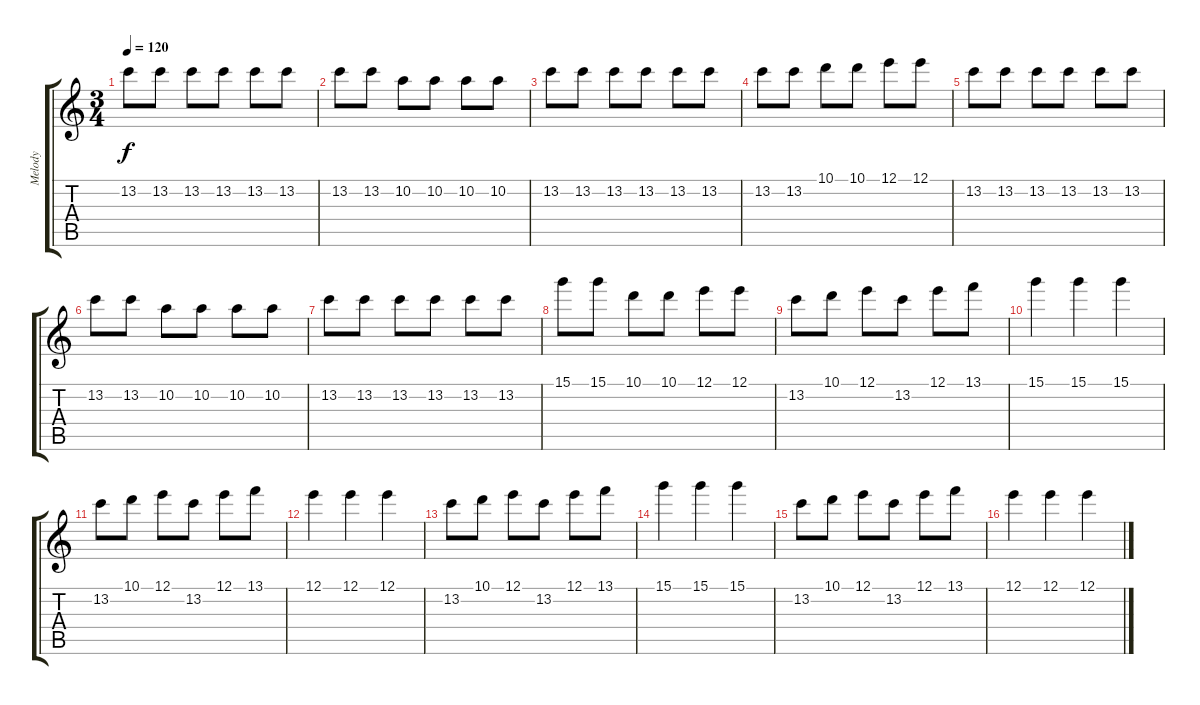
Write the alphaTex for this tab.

\track ("Melody" "Melody") {instrument electricguitarjazz}
\staff {score tabs}
\tuning (E4 B3 G3 D3 A2 E2) {hide}
\ts (3 4)
\tempo 120
\clef g2
\ks c
13.2.8{dy f} 13.2.8 13.2.8 13.2.8 13.2.8 13.2.8 |
13.2.8 13.2.8 10.2.8 10.2.8 10.2.8 10.2.8 |
13.2.8 13.2.8 13.2.8 13.2.8 13.2.8 13.2.8 |
13.2.8 13.2.8 10.1.8 10.1.8 12.1.8 12.1.8 |
13.2.8 13.2.8 13.2.8 13.2.8 13.2.8 13.2.8 |
13.2.8 13.2.8 10.2.8 10.2.8 10.2.8 10.2.8 |
13.2.8 13.2.8 13.2.8 13.2.8 13.2.8 13.2.8 |
15.1.8 15.1.8 10.1.8 10.1.8 12.1.8 12.1.8 |
13.2.8 10.1.8 12.1.8 13.2.8 12.1.8 13.1.8 |
15.1.4 15.1.4 15.1.4 |
13.2.8 10.1.8 12.1.8 13.2.8 12.1.8 13.1.8 |
12.1.4 12.1.4 12.1.4 |
13.2.8 10.1.8 12.1.8 13.2.8 12.1.8 13.1.8 |
15.1.4 15.1.4 15.1.4 |
13.2.8 10.1.8 12.1.8 13.2.8 12.1.8 13.1.8 |
12.1.4 12.1.4 12.1.4
